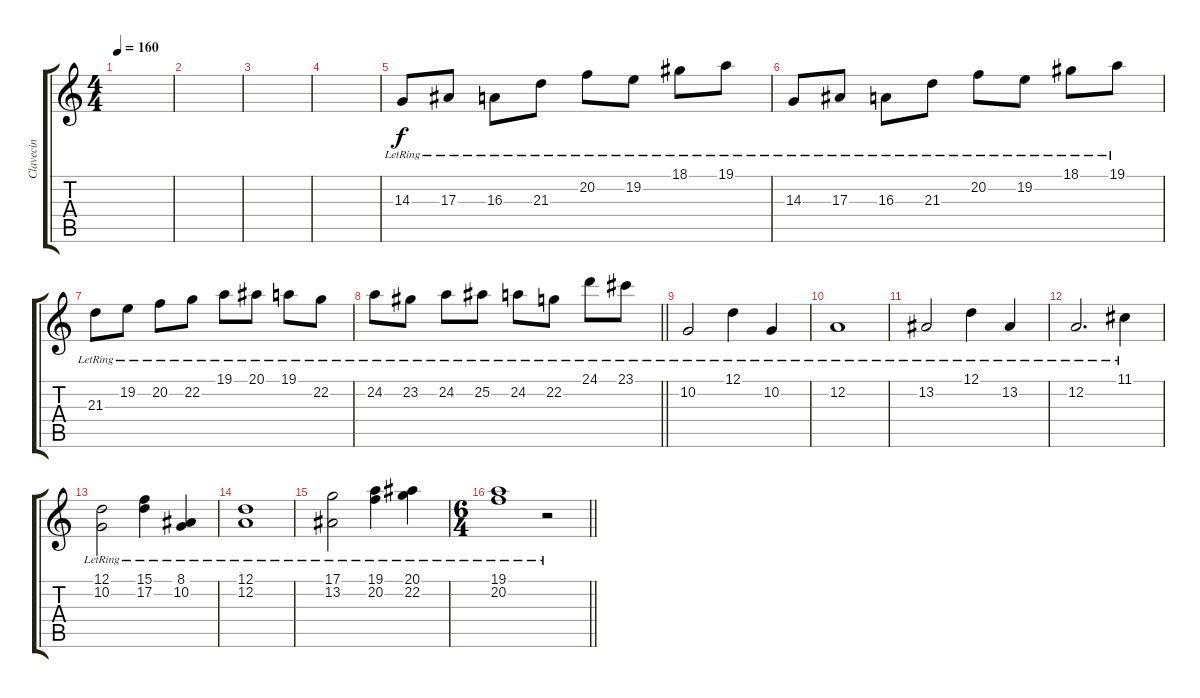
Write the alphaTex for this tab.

\track ("Clavecin" "Clavecin") {instrument harpsichord}
\staff {score tabs}
\tuning (D4 A3 F3 C3 G2 D2) {hide}
\ts (4 4)
\tempo 160
\clef g2
\ks c
|
|
|
|
14.3{lr}.8 17.3{lr}.8 16.3{lr}.8 21.3{lr}.8 20.2{lr}.8 19.2{lr}.8 18.1{lr}.8 19.1{lr}.8 |
14.3{lr}.8 17.3{lr}.8 16.3{lr}.8 21.3{lr}.8 20.2{lr}.8 19.2{lr}.8 18.1{lr}.8 19.1{lr}.8 |
21.3{lr}.8 19.2{lr}.8 20.2{lr}.8 22.2{lr}.8 19.1{lr}.8 20.1{lr}.8 19.1{lr}.8 22.2{lr}.8 |
\barLineRight lightlight
24.2{lr}.8 23.2{lr}.8 24.2{lr}.8 25.2{lr}.8 24.2{lr}.8 22.2{lr}.8 24.1{lr}.8 23.1{lr}.8 |
10.2{lr}.2 12.1{lr}.4 10.2{lr}.4 |
12.2{lr}.1 |
13.2{lr}.2 12.1{lr}.4 13.2{lr}.4 |
12.2{lr}.2{d} 11.1{lr}.4 |
(12.1{lr} 10.2{lr}).2 (15.1{lr} 17.2{lr}).4 (8.1{lr} 10.2{lr}).4 |
(12.1{lr} 12.2{lr}).1 |
(17.1{lr} 13.2{lr}).2 (19.1{lr} 20.2{lr}).4 (20.1{lr} 22.2{lr}).4 |
\ts (6 4)
\barLineRight lightlight
(19.1{lr} 20.2{lr}).1 r.2
